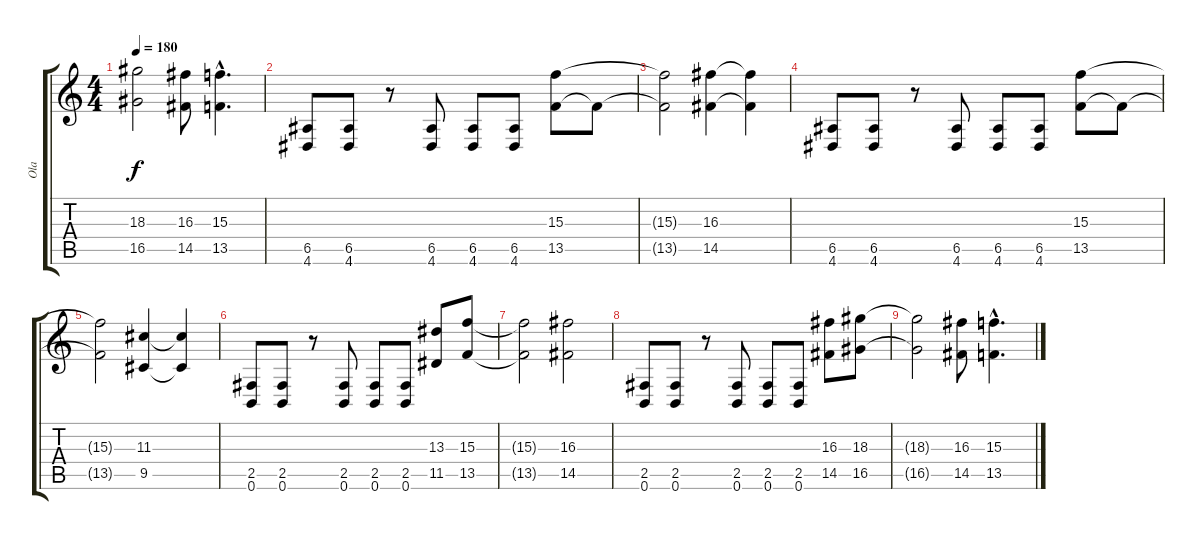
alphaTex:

\track ("Ola" "Ola") {instrument distortionguitar}
\staff {score tabs}
\tuning (B3 Gb3 D3 A2 E2 B1) {hide}
\ts (4 4)
\tempo 180
\clef g2
\ks c
(18.3{t} 16.5{t}).2{dy f} (16.3 14.5).8 (15.3{hac} 13.5{hac}).4{d} |
(6.5 4.6).8 (6.5 4.6).8 r.8 (6.5 4.6).8 (6.5 4.6).8 (6.5 4.6).8 (15.3 13.5).8 13.5{t}.8 |
(15.3{t} 13.5{t}).2 (16.3 14.5).4 (16.3{t} 14.5{t}).4 |
(6.5 4.6).8 (6.5 4.6).8 r.8 (6.5 4.6).8 (6.5 4.6).8 (6.5 4.6).8 (15.3 13.5).8 13.5{t}.8 |
(15.3{t} 13.5{t}).2 (11.3 9.5).4 (11.3{t} 9.5{t}).4 |
(2.5 0.6).8 (2.5 0.6).8 r.8 (2.5 0.6).8 (2.5 0.6).8 (2.5 0.6).8 (13.3 11.5).8 (15.3 13.5).8 |
(15.3{t} 13.5{t}).2 (16.3 14.5).2 |
(2.5 0.6).8 (2.5 0.6).8 r.8 (2.5 0.6).8 (2.5 0.6).8 (2.5 0.6).8 (16.3 14.5).8 (18.3 16.5).8 |
(18.3{t} 16.5{t}).2 (16.3 14.5).8 (15.3{hac} 13.5{hac}).4{d}
